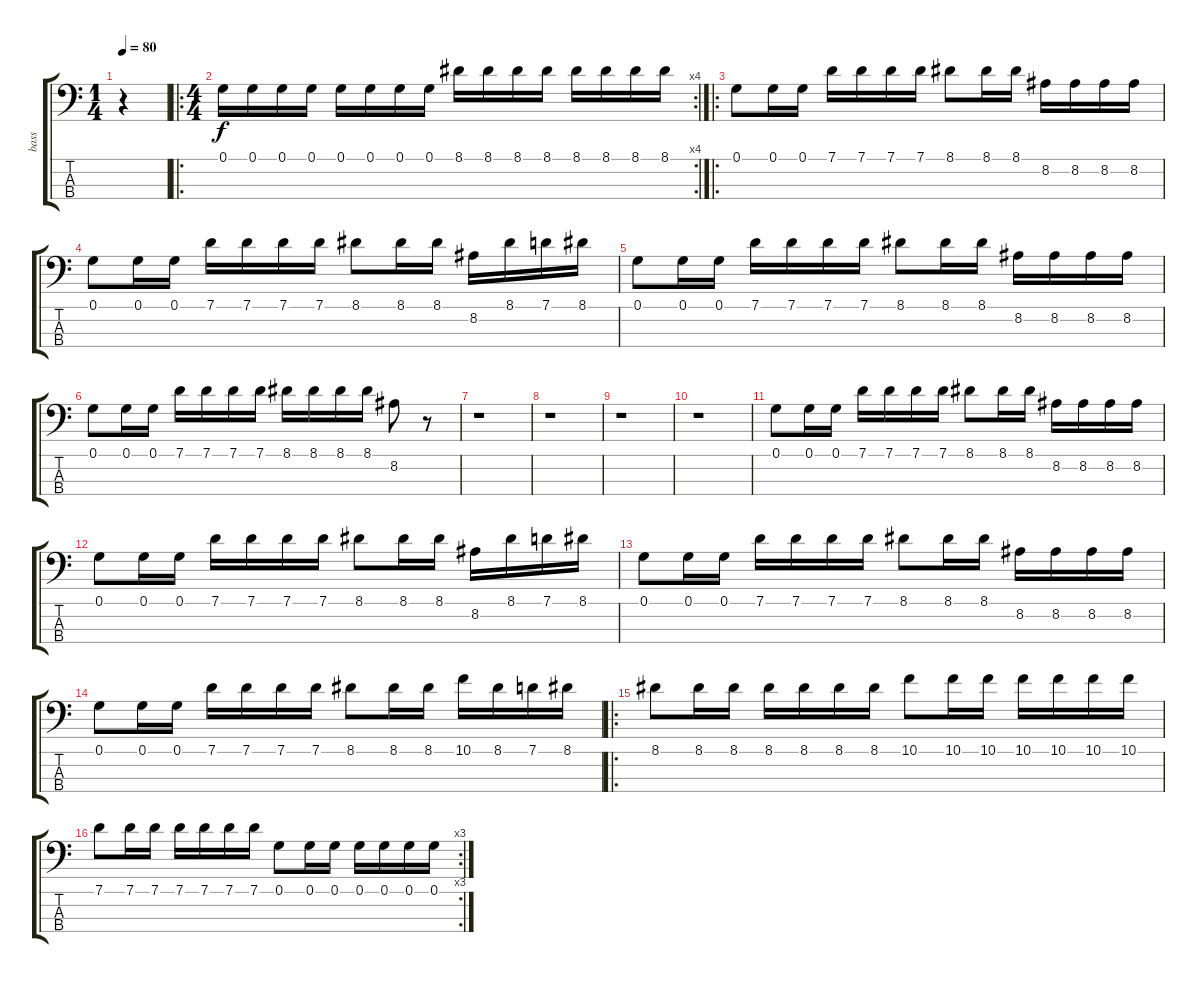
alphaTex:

\track ("bass" "bass") {instrument electricbassfinger}
\staff {score tabs}
\tuning (G2 D2 A1 E1) {hide}
\ts (1 4)
\tempo 80
\clef f4
\ks c
r.4{dy f instrument electricbassfinger} |
\ro
\rc 4
\ts (4 4)
0.1.16 0.1.16 0.1.16 0.1.16 0.1.16 0.1.16 0.1.16 0.1.16 8.1.16 8.1.16 8.1.16 8.1.16 8.1.16 8.1.16 8.1.16 8.1.16 |
\ro
0.1.8 0.1.16 0.1.16 7.1.16 7.1.16 7.1.16 7.1.16 8.1.8 8.1.16 8.1.16 8.2.16 8.2.16 8.2.16 8.2.16 |
0.1.8 0.1.16 0.1.16 7.1.16 7.1.16 7.1.16 7.1.16 8.1.8 8.1.16 8.1.16 8.2.16 8.1.16 7.1.16 8.1.16 |
0.1.8 0.1.16 0.1.16 7.1.16 7.1.16 7.1.16 7.1.16 8.1.8 8.1.16 8.1.16 8.2.16 8.2.16 8.2.16 8.2.16 |
0.1.8 0.1.16 0.1.16 7.1.16 7.1.16 7.1.16 7.1.16 8.1.16 8.1.16 8.1.16 8.1.16 8.2.8 r.8 |
r.1 |
r.1 |
r.1 |
r.1 |
0.1.8 0.1.16 0.1.16 7.1.16 7.1.16 7.1.16 7.1.16 8.1.8 8.1.16 8.1.16 8.2.16 8.2.16 8.2.16 8.2.16 |
0.1.8 0.1.16 0.1.16 7.1.16 7.1.16 7.1.16 7.1.16 8.1.8 8.1.16 8.1.16 8.2.16 8.1.16 7.1.16 8.1.16 |
0.1.8 0.1.16 0.1.16 7.1.16 7.1.16 7.1.16 7.1.16 8.1.8 8.1.16 8.1.16 8.2.16 8.2.16 8.2.16 8.2.16 |
0.1.8 0.1.16 0.1.16 7.1.16 7.1.16 7.1.16 7.1.16 8.1.8 8.1.16 8.1.16 10.1.16 8.1.16 7.1.16 8.1.16 |
\ro
8.1.8 8.1.16 8.1.16 8.1.16 8.1.16 8.1.16 8.1.16 10.1.8 10.1.16 10.1.16 10.1.16 10.1.16 10.1.16 10.1.16 |
\rc 3
7.1.8 7.1.16 7.1.16 7.1.16 7.1.16 7.1.16 7.1.16 0.1.8 0.1.16 0.1.16 0.1.16 0.1.16 0.1.16 0.1.16
